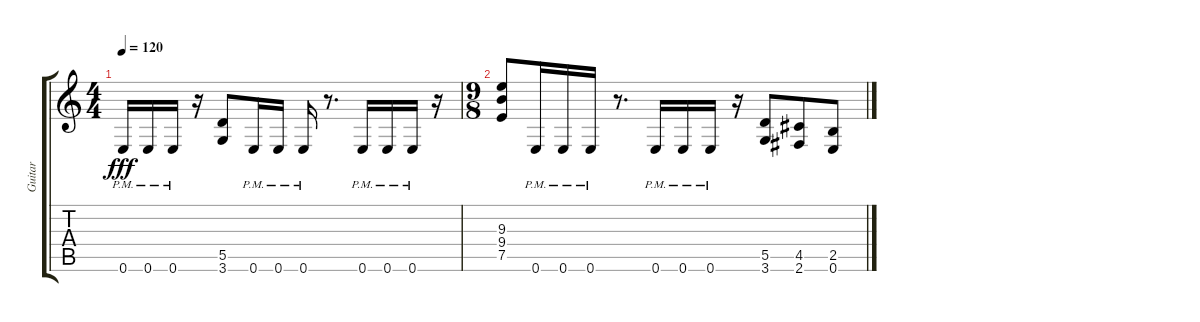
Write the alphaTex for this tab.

\track ("Guitar" "Guitar") {instrument distortionguitar}
\staff {score tabs}
\tuning (E4 B3 G3 D3 A2 E2) {hide}
\ts (4 4)
\tempo 120
\clef g2
\ks c
0.6{pm}.16{dy fff} 0.6{pm}.16 0.6{pm}.16 r.16 (5.5 3.6).8 0.6{pm}.16 0.6{pm}.16 0.6{pm}.16 r.8{d} 0.6{pm}.16 0.6{pm}.16 0.6{pm}.16 r.16 |
\ts (9 8)
(9.3 9.4 7.5).8 0.6{pm}.16 0.6{pm}.16 0.6{pm}.16 r.8{d} 0.6{pm}.16 0.6{pm}.16 0.6{pm}.16 r.16 (5.5 3.6).8 (4.5 2.6).8 (2.5 0.6).8
